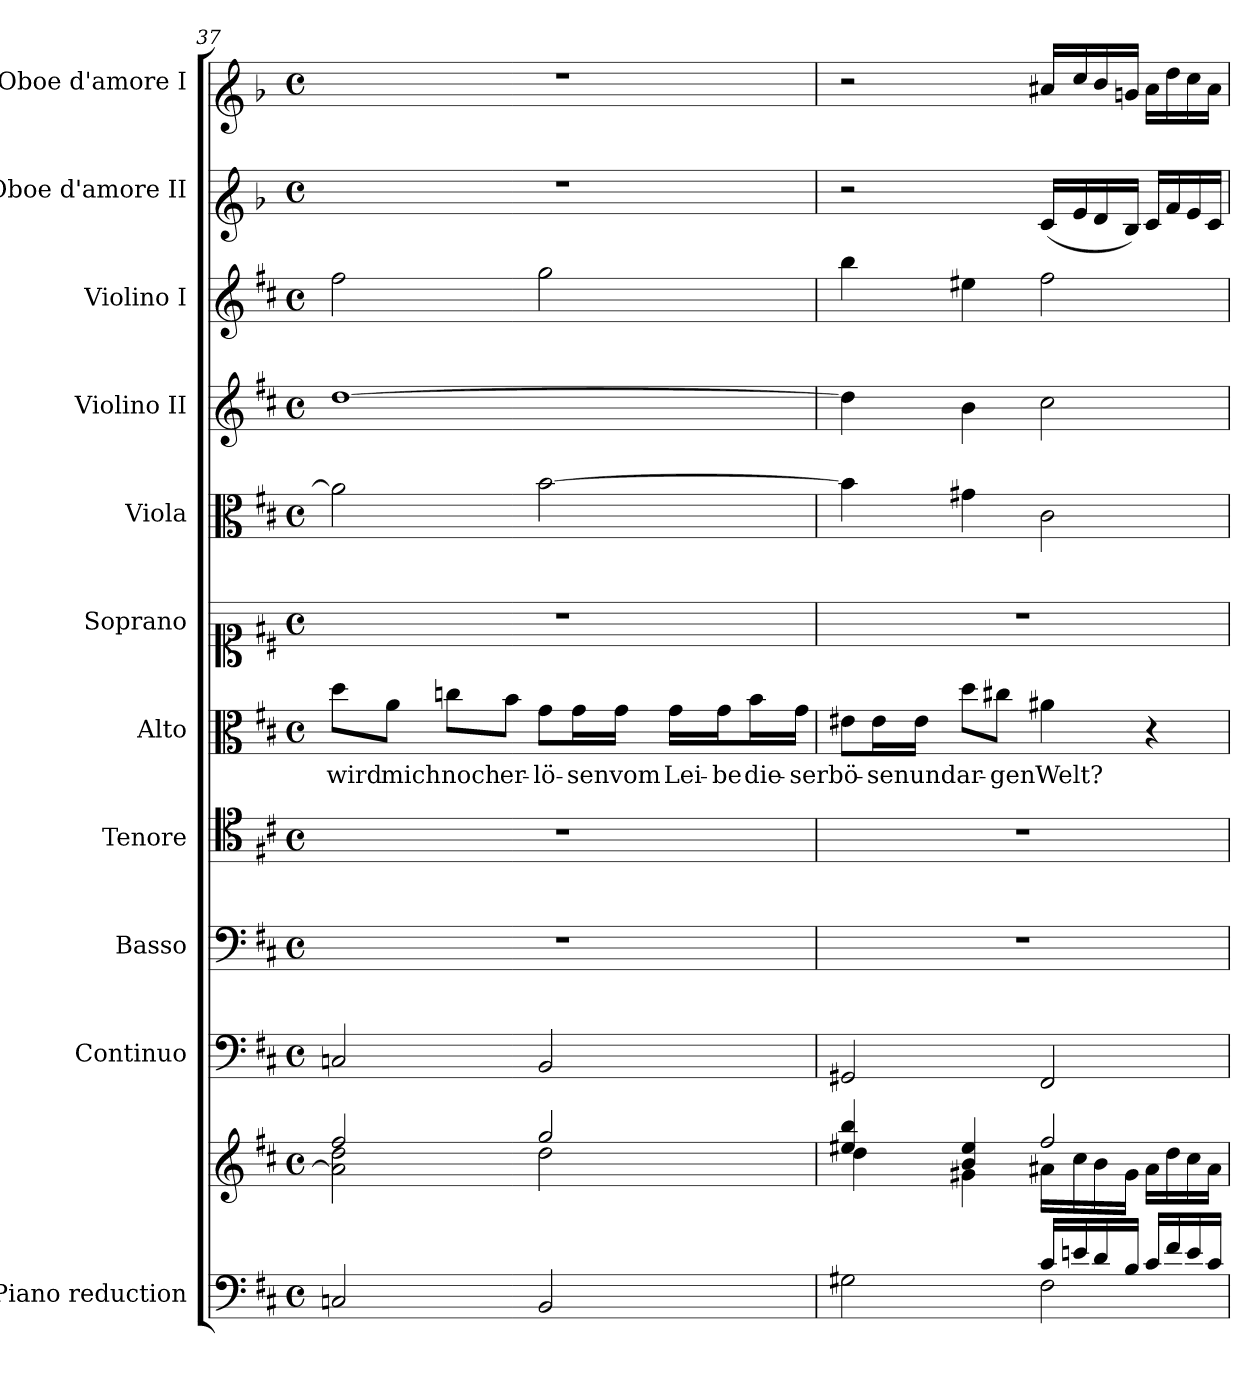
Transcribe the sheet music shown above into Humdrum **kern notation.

**kern	**kern	**kern	**kern	**kern	**kern	**text	**kern	**kern	**kern	**kern	**kern	**kern
*part11	*part11	*part10	*part9	*part8	*part7	*part7	*part6	*part5	*part4	*part3	*part2	*part1
*staff12	*staff11	*staff10	*staff9	*staff8	*staff7	*staff7	*staff6	*staff5	*staff4	*staff3	*staff2	*staff1
*I"Piano reduction	*	*I"Continuo	*I"Basso	*I"Tenore	*I"Alto	*	*I"Soprano	*I"Viola	*I"Violino II	*I"Violino I	*I"Oboe d'amore II	*I"Oboe d'amore I
*I'Pno	*	*	*	*	*	*	*	*I'Vla	*I'Vln	*I'Vln	*I'Ob	*I'Ob
*clefF4	*clefG2	*clefF4	*clefF4	*clefC4	*clefC3	*	*clefC1	*clefC3	*clefG2	*clefG2	*clefG1	*clefG1
*	*	*	*	*	*	*	*	*	*	*	*ITrd2c3	*ITrd2c3
*k[f#c#]	*k[f#c#]	*k[f#c#]	*k[f#c#]	*k[f#c#]	*k[f#c#]	*	*k[f#c#]	*k[f#c#]	*k[f#c#]	*k[f#c#]	*k[f#c#]	*k[f#c#]
*M4/4	*M4/4	*M4/4	*M4/4	*M4/4	*M4/4	*	*M4/4	*M4/4	*M4/4	*M4/4	*M4/4	*M4/4
*met(c)	*met(c)	*met(c)	*met(c)	*met(c)	*met(c)	*	*met(c)	*met(c)	*met(c)	*met(c)	*met(c)	*met(c)
=37	=37	=37	=37	=37	=37	=37	=37	=37	=37	=37	=37	=37
*	*^	*	*	*	*	*	*	*	*	*	*	*
!	!	!	!	!	!	!	!LO:LY:b	!	!	!	!	!	!
2Cn/	2ff#/	2a\] 2dd\	2Cn/	1r	1r	8dd\L	wird	1r	2a\]	[1dd	2ff#\	1r	1r
!	!	!	!	!	!	!	!LO:LY:b	!	!	!	!	!	!
.	.	.	.	.	.	8a\J	mich	.	.	.	.	.	.
!	!	!	!	!	!	!	!LO:LY:b	!	!	!	!	!	!
.	.	.	.	.	.	8ccn\L	noch	.	.	.	.	.	.
!	!	!	!	!	!	!	!LO:LY:b	!	!	!	!	!	!
.	.	.	.	.	.	8b\J	er-	.	.	.	.	.	.
!	!	!	!	!	!	!	!LO:LY:b	!	!	!	!	!	!
2BB/	2gg/	2dd\	2BB/	.	.	8g\L	-lö-	.	[2b\	.	2gg\	.	.
!	!	!	!	!	!	!	!LO:LY:b	!	!	!	!	!	!
.	.	.	.	.	.	16g\L	-sen	.	.	.	.	.	.
!	!	!	!	!	!	!	!LO:LY:b	!	!	!	!	!	!
.	.	.	.	.	.	16g\JJ	vom	.	.	.	.	.	.
!	!	!	!	!	!	!	!LO:LY:b	!	!	!	!	!	!
.	.	.	.	.	.	16g\LL	Lei-	.	.	.	.	.	.
!	!	!	!	!	!	!	!LO:LY:b	!	!	!	!	!	!
.	.	.	.	.	.	16g\J	-be	.	.	.	.	.	.
!	!	!	!	!	!	!	!LO:LY:b	!	!	!	!	!	!
.	.	.	.	.	.	16b\L	die-	.	.	.	.	.	.
!	!	!	!	!	!	!	!LO:LY:b	!	!	!	!	!	!
.	.	.	.	.	.	16g\JJ	-ser	.	.	.	.	.	.
=38	=38	=38	=38	=38	=38	=38	=38	=38	=38	=38	=38	=38	=38
*^	*	*	*	*	*	*	*	*	*	*	*	*	*
!	!	!	!	!	!	!	!	!LO:LY:b	!	!	!	!	!	!
2ryy	2G#X\	4ee#X/ 4bb/	4dd\	2GG#X/	1r	1r	8e#X\L	bö-	1r	4b\]	4dd\]	4bb\	2r	2r
!	!	!	!	!	!	!	!	!LO:LY:b	!	!	!	!	!	!
.	.	.	.	.	.	.	16e#\L	-sen	.	.	.	.	.	.
!	!	!	!	!	!	!	!	!LO:LY:b	!	!	!	!	!	!
.	.	.	.	.	.	.	16e#\JJ	und	.	.	.	.	.	.
!	!	!	!	!	!	!	!	!LO:LY:b	!	!	!	!	!	!
.	.	4b/ 4ee#/	4g#X\	.	.	.	8dd\L	ar-	.	4g#X\	4b\	4ee#X\	.	.
!	!	!	!	!	!	!	!	!LO:LY:b	!	!	!	!	!	!
.	.	.	.	.	.	.	8cc#X\J	-gen	.	.	.	.	.	.
!	!	!	!	!	!	!	!	!LO:LY:b	!	!	!	!	!	!
16c#/LL	2F#\	2ff#/	16a#X\LL	2FF#/	.	.	4a#X\	Welt?	.	2c#\	2cc#\	2ff#\	(16c#/LL	16a#X/LL
16en/	.	.	16cc#\	.	.	.	.	.	.	.	.	.	16e/	16cc#/
16d/	.	.	16b\	.	.	.	.	.	.	.	.	.	16d/	16b/
16B/JJ	.	.	16g#\JJ	.	.	.	.	.	.	.	.	.	16B/JJ)	16g#X/JJ
16c#/LL	.	.	16a#\LL	.	.	.	4r	.	.	.	.	.	16c#/LL	16a#\LL
16f#/	.	.	16dd\	.	.	.	.	.	.	.	.	.	16f#/	16dd\
16e/	.	.	16cc#\	.	.	.	.	.	.	.	.	.	16e/	16cc#\
16c#/JJ	.	.	16a#\JJ	.	.	.	.	.	.	.	.	.	16c#/JJ	16a#\JJ
*v	*v	*	*	*	*	*	*	*	*	*	*	*	*	*
*	*v	*v	*	*	*	*	*	*	*	*	*	*	*
=	=	=	=	=	=	=	=	=	=	=	=	=
*-	*-	*-	*-	*-	*-	*-	*-	*-	*-	*-	*-	*-
